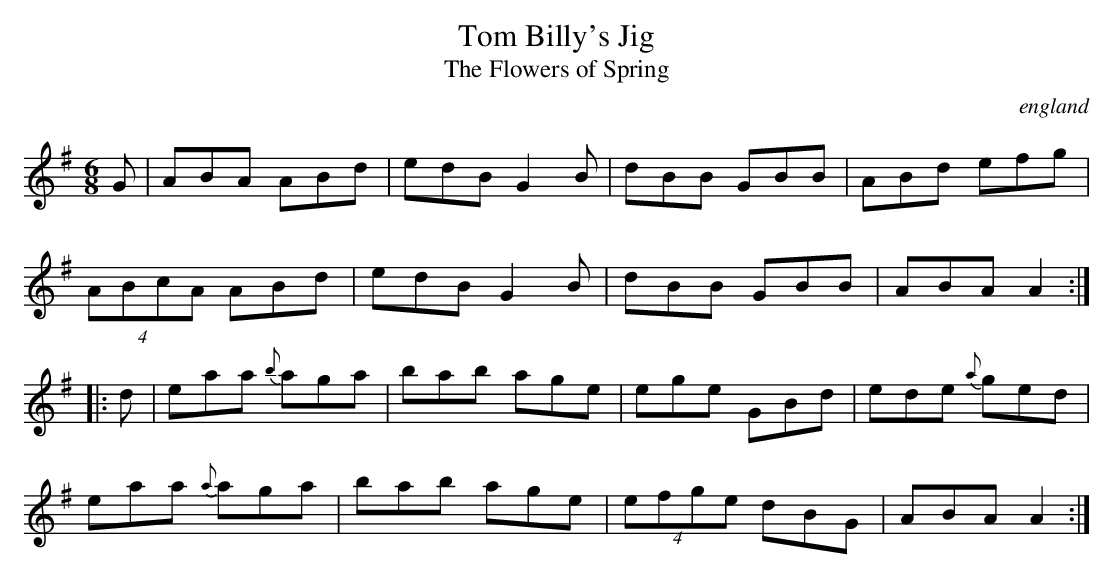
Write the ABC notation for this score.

X:1
T:Tom Billy's Jig
T:The Flowers of Spring
O:england
M:6/8
L:1/8
K:Ador
G|ABA ABd|edB G2 B|dBB GBB|ABd efg|
(4ABcA ABd|edB G2 B|dBB GBB|ABA A2:|
|:d|eaa {b}aga|bab age|ege GBd|ede {a}ged|
eaa {a}aga|bab age|(4efge dBG|ABA A2:|
